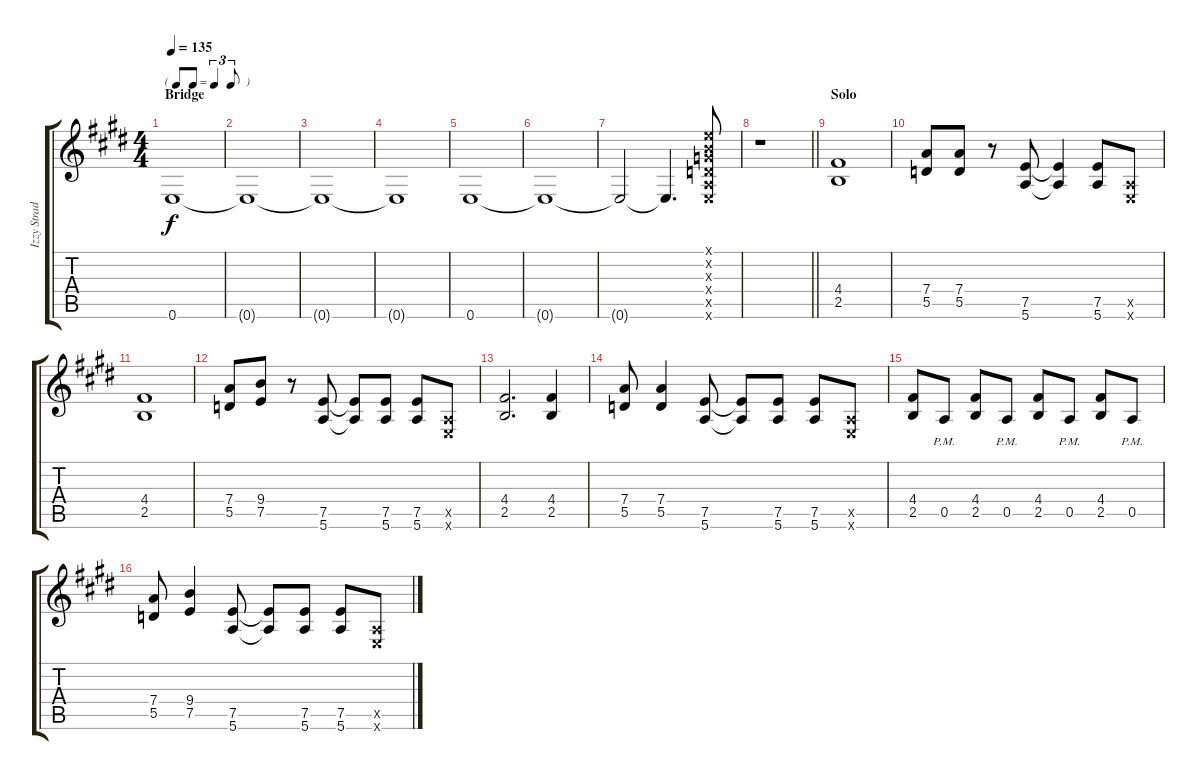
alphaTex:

\track ("Izzy Stradlin - Rhytm Guitar" "Izzy Strad") {instrument overdrivenguitar}
\staff {score tabs}
\tuning (E4 B3 G3 D3 A2 E2) {hide}
\ts (4 4)
\tf triplet8th
\section ("" "Bridge")
\tempo 135
\clef g2
\ks e
0.6.1{dy f} |
0.6{t}.1 |
0.6{t}.1 |
0.6{t}.1 |
0.6.1 |
0.6{t}.1 |
0.6{t}.2 0.6{t}.4{d} (0.1{x} 0.2{x} 0.3{x} 0.4{x} 0.5{x} 0.6{x}).8 |
\barLineRight lightlight
r.1 |
\section ("" "Solo")
(4.4 2.5).1 |
(7.4 5.5).8 (7.4 5.5).8 r.8 (7.5 5.6).8 (7.5{t} 5.6{t}).4 (7.5 5.6).8 (0.5{x} 0.6{x}).8 |
(4.4 2.5).1 |
(7.4 5.5).8 (9.4 7.5).8 r.8 (7.5 5.6).8 (7.5{t} 5.6{t}).8 (7.5 5.6).8 (7.5 5.6).8 (0.5{x} 0.6{x}).8 |
(4.4 2.5).2{d} (4.4 2.5).4 |
(7.4 5.5).8 (7.4 5.5).4 (7.5 5.6).8 (7.5{t} 5.6{t}).8 (7.5 5.6).8 (7.5 5.6).8 (0.5{x} 0.6{x}).8 |
(4.4 2.5).8 0.5{pm}.8 (4.4 2.5).8 0.5{pm}.8 (4.4 2.5).8 0.5{pm}.8 (4.4 2.5).8 0.5{pm}.8 |
(7.4 5.5).8 (9.4 7.5).4 (7.5 5.6).8 (7.5{t} 5.6{t}).8 (7.5 5.6).8 (7.5 5.6).8 (0.5{x} 0.6{x}).8
